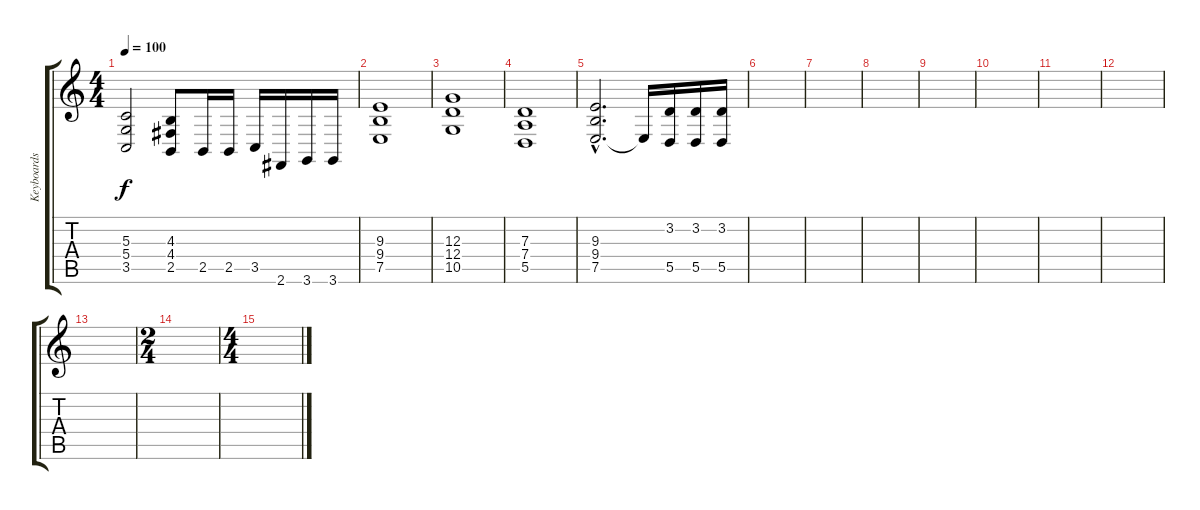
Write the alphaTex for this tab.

\track ("Keyboards" "Keyboards") {instrument choiraahs}
\staff {score tabs}
\tuning (E4 B3 G3 D3 A2 E2) {hide}
\ts (4 4)
\tempo 100
\clef g2
\ks c
(5.3 5.4 3.5).2{dy f} (4.3 4.4 2.5).8 2.5.16 2.5.16 3.5.16 2.6.16 3.6.16 3.6.16 |
(9.3 9.4 7.5).1{instrument choiraahs} |
(12.3 12.4 10.5).1 |
(7.3 7.4 5.5).1 |
(9.3{hac} 9.4{hac} 7.5{hac}).2{d} 7.5{t}.16 (3.2 5.5).16{instrument harpsichord} (3.2 5.5).16 (3.2 5.5).16 |
|
|
|
|
|
|
|
|
\ts (2 4)
|
\ts (4 4)
